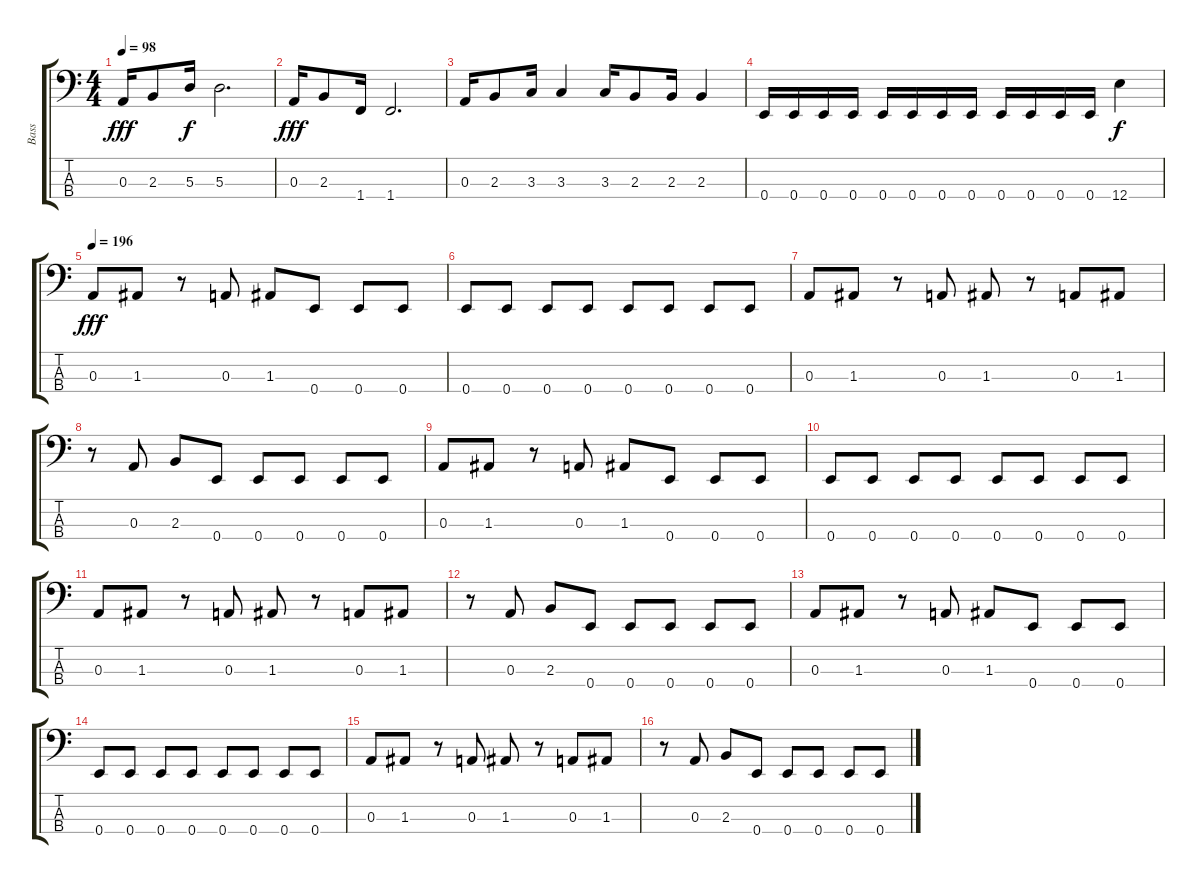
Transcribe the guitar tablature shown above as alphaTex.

\track ("Bass" "Bass") {instrument electricbassfinger}
\staff {score tabs}
\tuning (G2 D2 A1 E1) {hide}
\ts (4 4)
\tempo 98
\clef f4
\ks c
0.3.16{dy fff} 2.3.8 5.3.16{dy f} 5.3.2{d} |
0.3.16{dy fff} 2.3.8 1.4.16 1.4.2{d} |
0.3.16 2.3.8 3.3.16 3.3.4 3.3.16 2.3.8 2.3.16 2.3.4 |
0.4.16 0.4.16 0.4.16 0.4.16 0.4.16 0.4.16 0.4.16 0.4.16 0.4.16 0.4.16 0.4.16 0.4.16 12.4.4{dy f} |
\tempo 196
0.3.8{dy fff} 1.3.8 r.8 0.3.8 1.3.8 0.4.8 0.4.8 0.4.8 |
0.4.8 0.4.8 0.4.8 0.4.8 0.4.8 0.4.8 0.4.8 0.4.8 |
0.3.8 1.3.8 r.8 0.3.8 1.3.8 r.8 0.3.8 1.3.8 |
r.8 0.3.8 2.3.8 0.4.8 0.4.8 0.4.8 0.4.8 0.4.8 |
0.3.8 1.3.8 r.8 0.3.8 1.3.8 0.4.8 0.4.8 0.4.8 |
0.4.8 0.4.8 0.4.8 0.4.8 0.4.8 0.4.8 0.4.8 0.4.8 |
0.3.8 1.3.8 r.8 0.3.8 1.3.8 r.8 0.3.8 1.3.8 |
r.8 0.3.8 2.3.8 0.4.8 0.4.8 0.4.8 0.4.8 0.4.8 |
0.3.8 1.3.8 r.8 0.3.8 1.3.8 0.4.8 0.4.8 0.4.8 |
0.4.8 0.4.8 0.4.8 0.4.8 0.4.8 0.4.8 0.4.8 0.4.8 |
0.3.8 1.3.8 r.8 0.3.8 1.3.8 r.8 0.3.8 1.3.8 |
r.8 0.3.8 2.3.8 0.4.8 0.4.8 0.4.8 0.4.8 0.4.8
